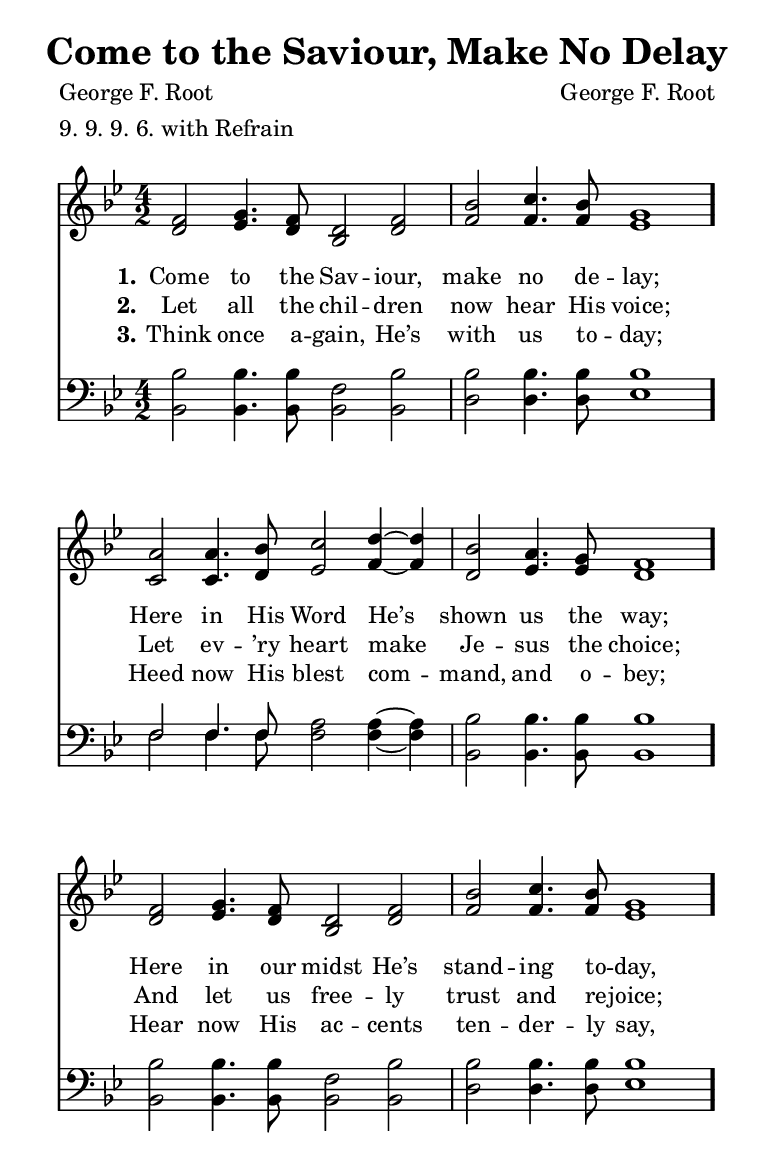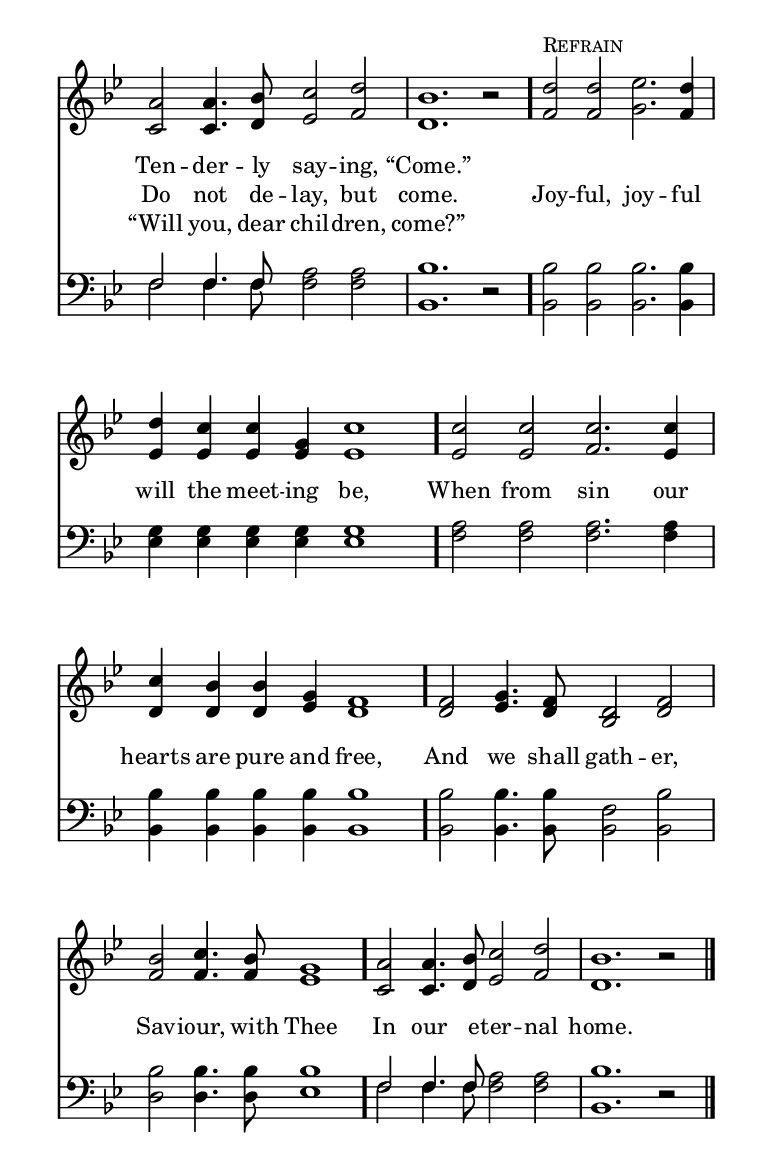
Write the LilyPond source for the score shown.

\include "common/global.ily"
\paper {
  \include "common/paper.ily"
  system-count = #(cond (is-eogsized 5) (#t #f))
}

\header{
  %children
  hymnnumber = "333"
  title = "Come to the Saviour, Make No Delay"
  tunename = ""
  meter = "9. 9. 9. 6. with Refrain"
  poet = "George F. Root"
  composer = "George F. Root"
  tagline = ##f
}

global = {
  \include "common/overrides.ily"
  \override Staff.TimeSignature.style = #'numbered
  \time 4/2
  \override Score.MetronomeMark.transparent = ##t % hide all fermata changes too
  \tempo 2=80
  \key bes \major
  \autoBeamOff
}

patternA = { c2 c4. c8 c2 c | c2 c4. c8 c1 }
patternB = { c2 c4. c8 c2 c4 ~ c | c2 c4. c8 c1 }
patternC = { c2 c4. c8 c2 c | c1. c2 }
patternD = { c2 c c2. c4 | c c c c c1 }

notesSoprano = {
\global
\relative c' {

  \changePitch \patternA { f g f d f | bes c bes g }
  \changePitch \patternB { a a bes c d d | bes a g f }
  \changePitch \patternA { f g f d f | bes c bes g }
  \changePitch \patternC { a a bes c d | bes r }

  << s^\markup { \small \caps "Refrain" }
  \changePitch \patternD { d d ees d | d c c g c } >>
  \changePitch \patternD { c c c c | c bes bes g f }
  \changePitch \patternA { f g f d f | bes c bes g }
  \changePitch \patternC { a a bes c d | bes r }

  \bar "|."

}
}

notesAlto = {
\global
\relative e' {

  \changePitch \patternA { d ees d bes d | f f f ees }
  \changePitch \patternB { c c d ees f f | d ees ees d }
  \changePitch \patternA { d ees d bes d | f f f ees }
  \changePitch \patternC { c c d ees f | d r }

  \changePitch \patternD { f f g f | ees ees ees ees ees }
  \changePitch \patternD { ees ees f ees | d d d ees d }
  \changePitch \patternA { d ees d bes d | f f f ees }
  \changePitch \patternC { c c d ees f | d r }

}
}

notesTenor = {
\global
\relative a {

  \changePitch \patternA { bes bes bes f bes | bes bes bes bes }
  \changePitch \patternB { f f f a a a | bes bes bes bes }
  \changePitch \patternA { bes bes bes f bes | bes bes bes bes }
  \changePitch \patternC { f f f a a | bes r }

  \changePitch \patternD { bes bes bes bes | g g g g g }
  \changePitch \patternD { a a a a | bes bes bes bes bes }
  \changePitch \patternA { bes bes bes f bes | bes bes bes bes }
  \changePitch \patternC { f f f a a | bes r }

}
}

notesBass = {
\global
\relative f, {

  \changePitch \patternA { bes bes bes bes bes | d d d ees }
  \changePitch \patternB { f f f f f f | bes, bes bes bes }
  \changePitch \patternA { bes bes bes bes bes | d d d ees }
  \changePitch \patternC { f f f f f | bes, r }

  \changePitch \patternD { bes bes bes bes | ees ees ees ees ees }
  \changePitch \patternD { f f f f | bes, bes bes bes bes }
  \changePitch \patternA { bes bes bes bes bes | d d d ees }
  \changePitch \patternC { f f f f f | bes, r }

}
}

Refrain = \lyricmode {

Joy -- ful, joy -- ful will the meet -- ing be, \bar "."
When from sin our hearts are pure and free, \bar "."
And we shall gath -- er, Sav -- iour, with Thee \bar "."
In our e -- ter -- nal home. \bar "."

}

wordsA = \lyricmode {
\set stanza = "1."

Come to the Sav -- iour, make no de -- lay; \bar "."
Here in His Word He’s shown us the way; \bar "."
Here in our midst He’s stand -- ing to -- day, \bar "."
Ten -- der -- ly say -- ing, “Come.” \bar "."

}

wordsB = \lyricmode {
\set stanza = "2."

Let all the chil -- dren now hear His voice;
Let ev -- ’ry heart make Je -- sus the choice;
And let us free -- ly trust and re -- joice;
Do not de -- lay, but come.

\Refrain

}

wordsC = \lyricmode {
\set stanza = "3."

Think once a -- gain, He’s with us to -- day;
Heed now His blest com -- mand, and o -- bey;
Hear now His ac -- cents ten -- der -- ly say,
“Will you, dear chil -- dren, come?”

}

\score {
  \context ChoirStaff <<
    \context Staff = upper <<
      \set Staff.autoBeaming = ##f
      \set ChoirStaff.systemStartDelimiter = #'SystemStartBar
      \set ChoirStaff.printPartCombineTexts = ##f
      \partcombine #'(2 . 11) \notesSoprano \notesAlto
      \context NullVoice = sopranos { \voiceOne << \notesSoprano >> }
      \context Lyrics = one   \lyricsto sopranos \wordsA
      \context Lyrics = two   \lyricsto sopranos \wordsB
      \context Lyrics = three \lyricsto sopranos \wordsC
    >>
    \context Staff = men <<
      \set Staff.autoBeaming = ##f
      \clef bass
      \set ChoirStaff.printPartCombineTexts = ##f
      \partcombine #'(2 . 11) \notesTenor \notesBass
    >>
  >>
  \layout {
    \include "common/layout.ily"
  }
  \midi{
    \include "common/midi.ily"
  }
}

\version "2.19.49"  % necessary for upgrading to future LilyPond versions.

% vi:set et ts=2 sw=2 ai nocindent syntax=lilypond:
